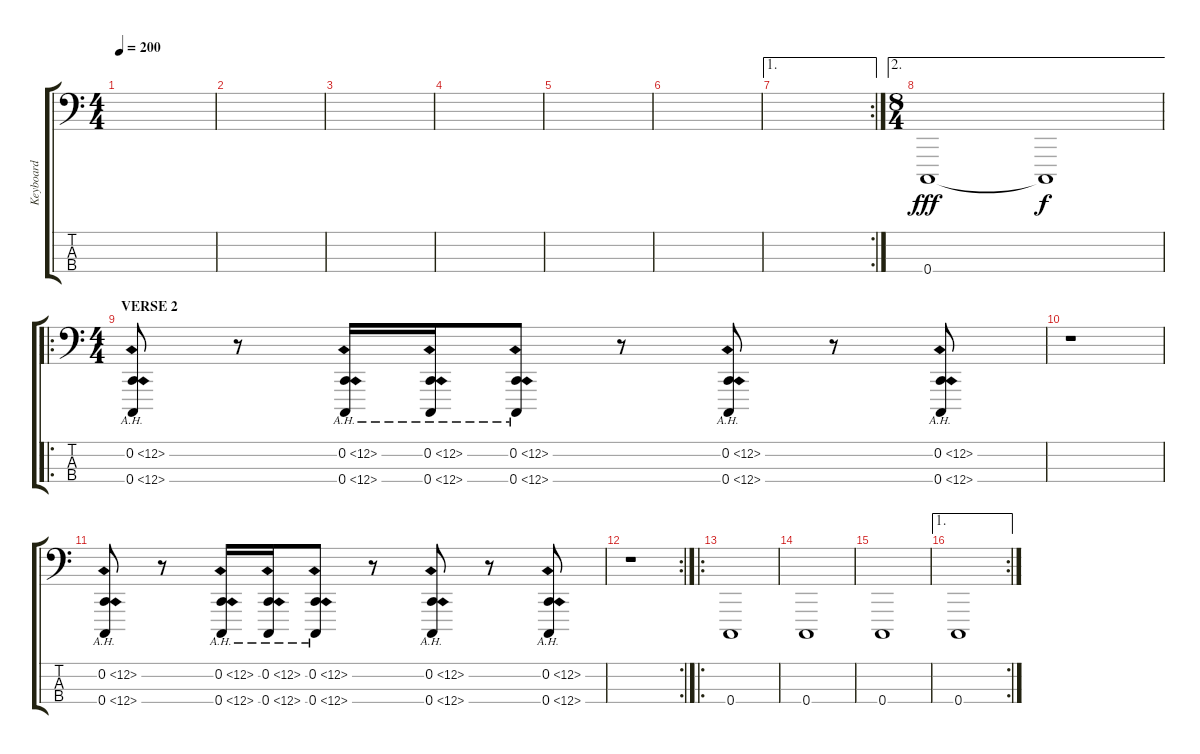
\track ("Keyboard" "Keyboard") {instrument lead2sawtooth}
\staff {score tabs}
\tuning (F2 C2 G1 C1) {hide}
\ts (4 4)
\tempo 200
\clef f4
\ks c
|
|
|
|
|
|
\ae 1
\rc 2
|
\ae 2
\ts (8 4)
0.4.1{dy fff} 0.4{t}.1{dy f} |
\ro
\ts (4 4)
\section ("" "VERSE 2")
(0.2{ah 12} 0.4{ah 12}).8{volume 10 instrument lead2sawtooth} r.8 (0.2{ah 12} 0.4{ah 12}).16 (0.2{ah 12} 0.4{ah 12}).16 (0.2{ah 12} 0.4{ah 12}).8 r.8 (0.2{ah 12} 0.4{ah 12}).8 r.8 (0.2{ah 12} 0.4{ah 12}).8 |
r.1 |
(0.2{ah 12} 0.4{ah 12}).8{volume 10 instrument lead2sawtooth} r.8 (0.2{ah 12} 0.4{ah 12}).16 (0.2{ah 12} 0.4{ah 12}).16 (0.2{ah 12} 0.4{ah 12}).8 r.8 (0.2{ah 12} 0.4{ah 12}).8 r.8 (0.2{ah 12} 0.4{ah 12}).8 |
\rc 2
r.1 |
\ro
0.4.1{volume 10 instrument lead2sawtooth} |
0.4.1 |
0.4.1 |
\ae 1
\rc 2
0.4.1
